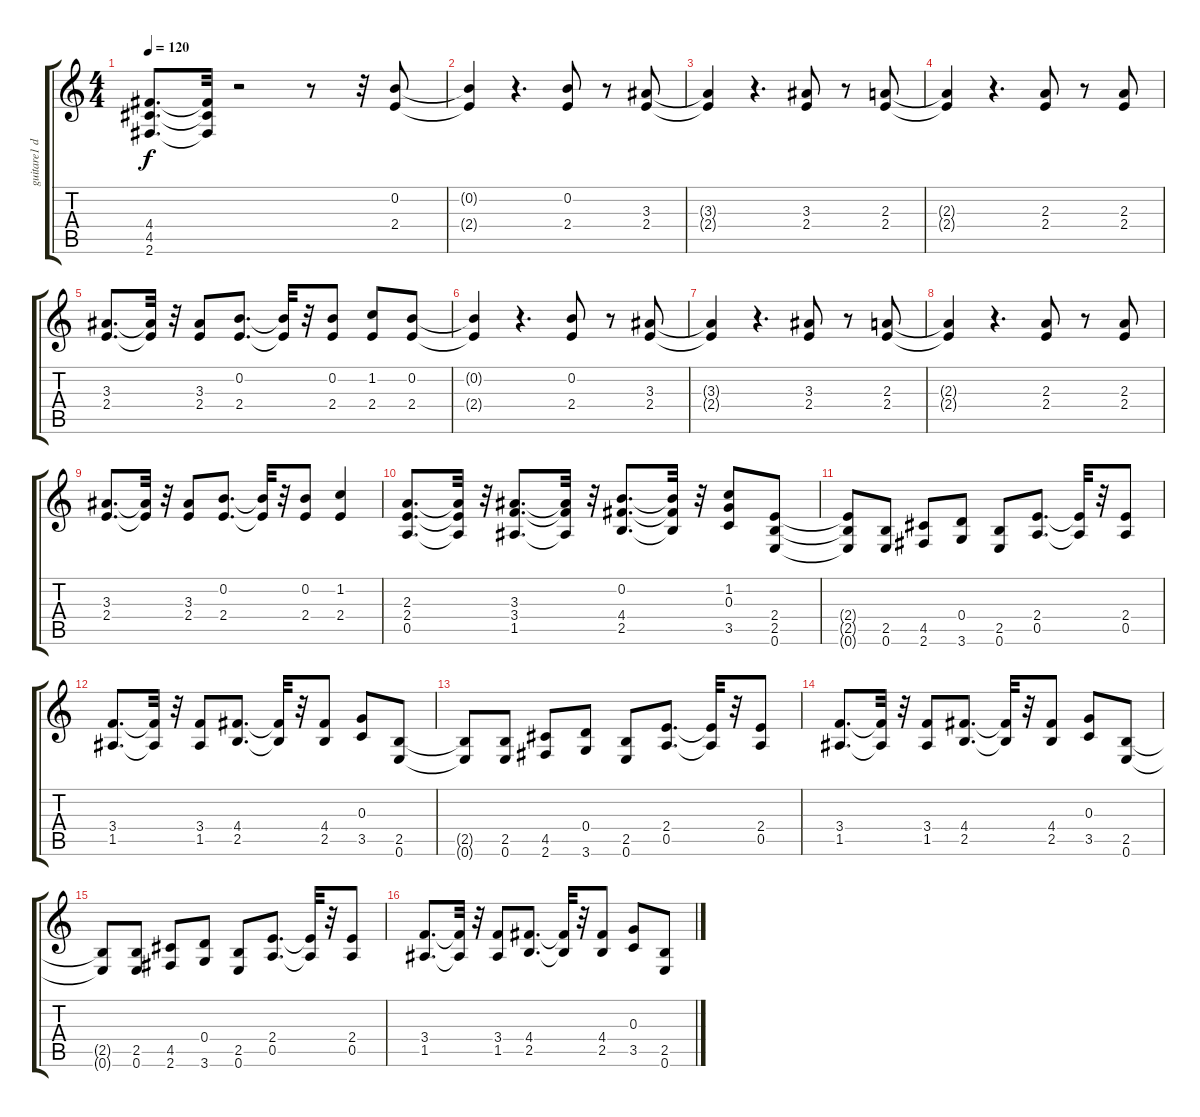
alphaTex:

\track ("guitare1 disto" "guitare1 d") {instrument distortionguitar}
\staff {score tabs}
\tuning (E4 B3 G3 D3 A2 E2) {hide}
\ts (4 4)
\tempo 120
\clef g2
\ks c
(4.4{t} 4.5{t} 2.6{t}).8{d dy f} (4.4{t} 4.5{t} 2.6{t}).32 r.2 r.8 r.32 (0.2 2.4).8 |
(0.2{t} 2.4{t}).4 r.4{d} (0.2 2.4).8 r.8 (3.3 2.4).8 |
(3.3{t} 2.4{t}).4 r.4{d} (3.3 2.4).8 r.8 (2.3 2.4).8 |
(2.3{t} 2.4{t}).4 r.4{d} (2.3 2.4).8 r.8 (2.3 2.4).8 |
(3.3 2.4).8{d} (3.3{t} 2.4{t}).32 r.32 (3.3 2.4).8 (0.2 2.4).8{d} (0.2{t} 2.4{t}).32 r.32 (0.2 2.4).8 (1.2 2.4).8 (0.2 2.4).8 |
(0.2{t} 2.4{t}).4 r.4{d} (0.2 2.4).8 r.8 (3.3 2.4).8 |
(3.3{t} 2.4{t}).4 r.4{d} (3.3 2.4).8 r.8 (2.3 2.4).8 |
(2.3{t} 2.4{t}).4 r.4{d} (2.3 2.4).8 r.8 (2.3 2.4).8 |
(3.3 2.4).8{d} (3.3{t} 2.4{t}).32 r.32 (3.3 2.4).8 (0.2 2.4).8{d} (0.2{t} 2.4{t}).32 r.32 (0.2 2.4).8 (1.2 2.4).4 |
(2.3 2.4 0.5).8{d} (2.3{t} 2.4{t} 0.5{t}).32 r.32 (3.3 3.4 1.5).8{d} (3.3{t} 3.4{t} 1.5{t}).32 r.32 (0.2 4.4 2.5).8{d} (0.2{t} 4.4{t} 2.5{t}).32 r.32 (1.2 0.3 3.5).8 (2.4 2.5 0.6).8 |
(2.4{t} 2.5{t} 0.6{t}).8 (2.5 0.6).8 (4.5 2.6).8 (0.4 3.6).8 (2.5 0.6).8 (2.4 0.5).8{d} (2.4{t} 0.5{t}).32 r.32 (2.4 0.5).8 |
(3.4 1.5).8{d} (3.4{t} 1.5{t}).32 r.32 (3.4 1.5).8 (4.4 2.5).8{d} (4.4{t} 2.5{t}).32 r.32 (4.4 2.5).8 (0.3 3.5).8 (2.5 0.6).8 |
(2.5{t} 0.6{t}).8 (2.5 0.6).8 (4.5 2.6).8 (0.4 3.6).8 (2.5 0.6).8 (2.4 0.5).8{d} (2.4{t} 0.5{t}).32 r.32 (2.4 0.5).8 |
(3.4 1.5).8{d} (3.4{t} 1.5{t}).32 r.32 (3.4 1.5).8 (4.4 2.5).8{d} (4.4{t} 2.5{t}).32 r.32 (4.4 2.5).8 (0.3 3.5).8 (2.5 0.6).8 |
(2.5{t} 0.6{t}).8 (2.5 0.6).8 (4.5 2.6).8 (0.4 3.6).8 (2.5 0.6).8 (2.4 0.5).8{d} (2.4{t} 0.5{t}).32 r.32 (2.4 0.5).8 |
(3.4 1.5).8{d} (3.4{t} 1.5{t}).32 r.32 (3.4 1.5).8 (4.4 2.5).8{d} (4.4{t} 2.5{t}).32 r.32 (4.4 2.5).8 (0.3 3.5).8 (2.5 0.6).8
